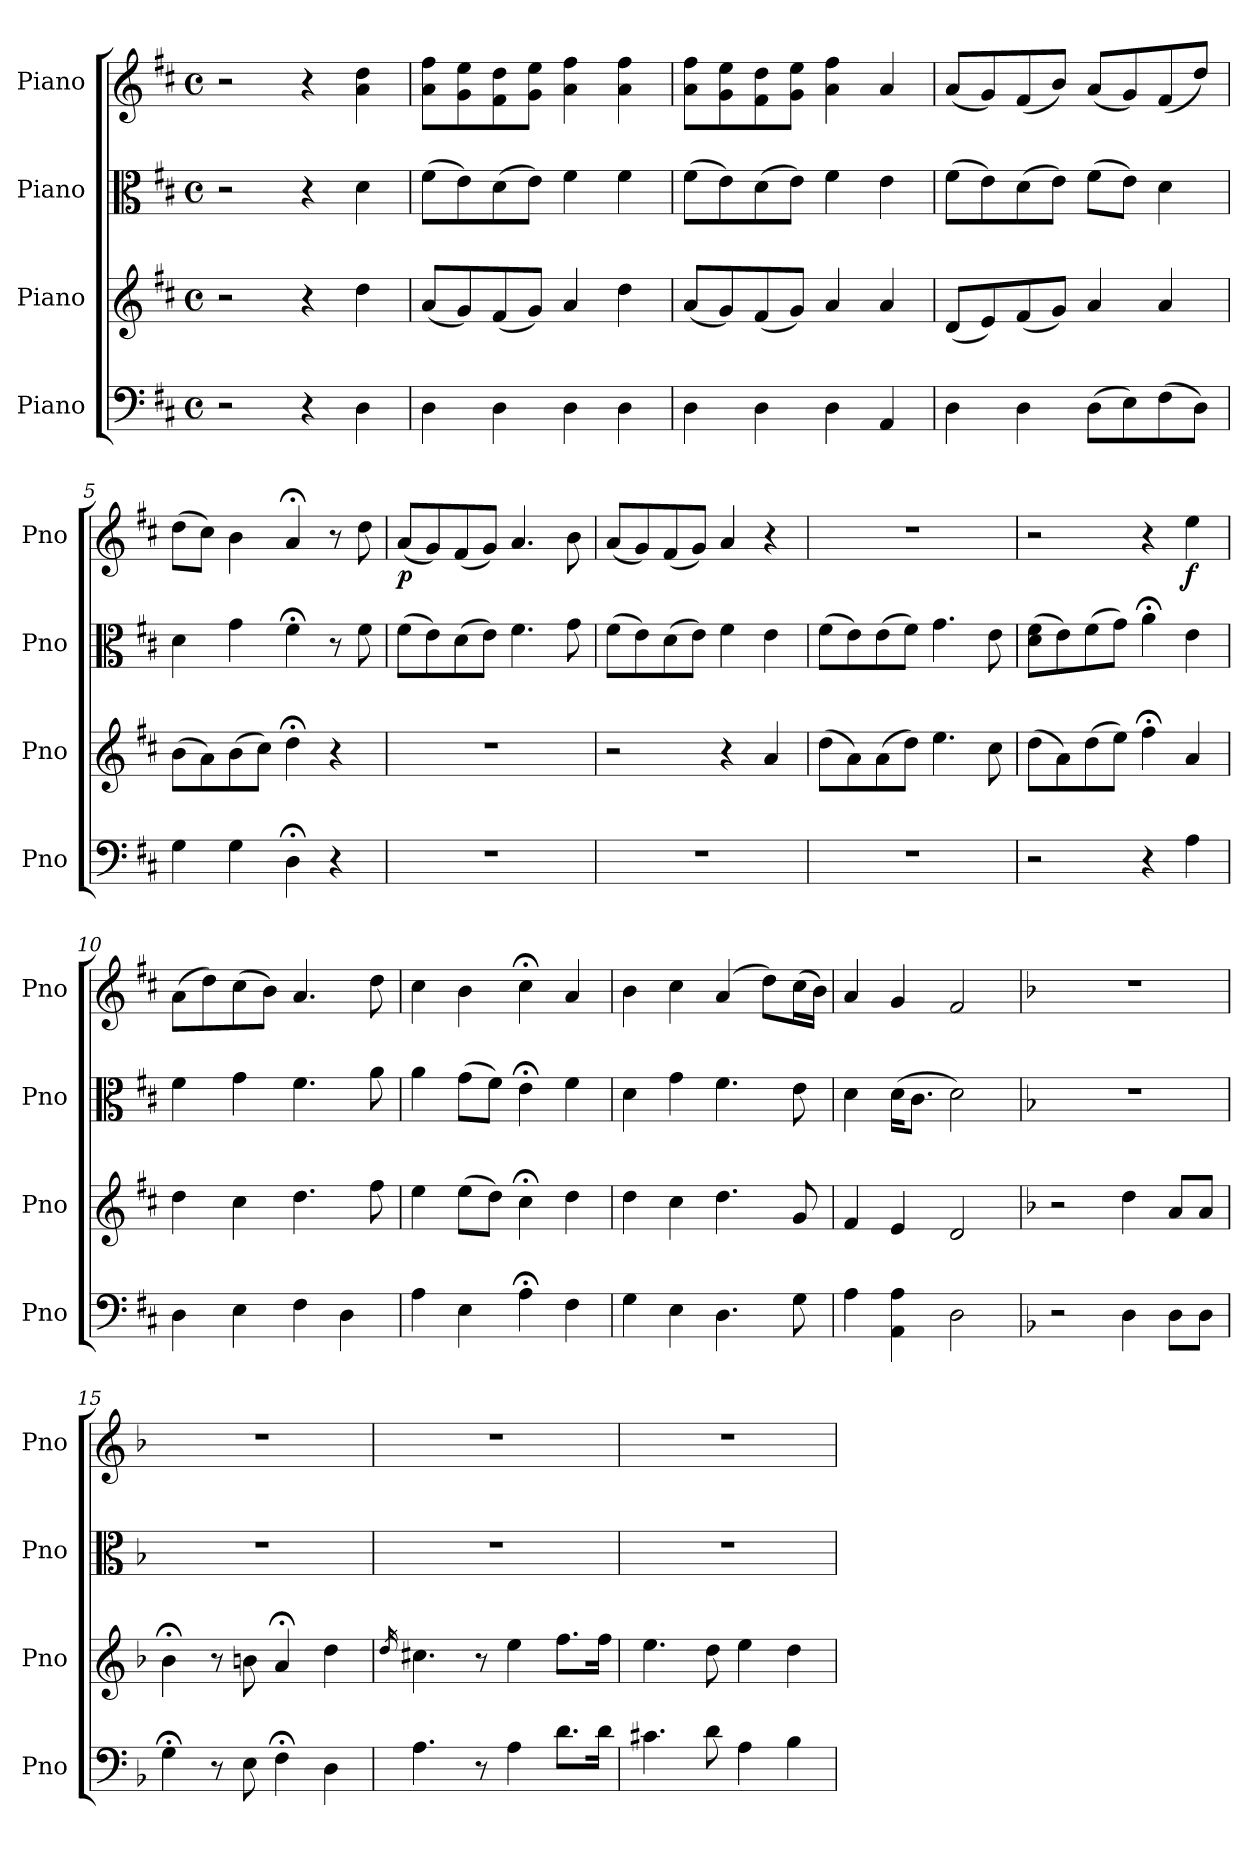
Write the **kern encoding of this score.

**kern	**kern	**kern	**kern	**dynam
*part4	*part3	*part2	*part1	*part1
*staff4	*staff3	*staff2	*staff1	*staff1
*I"Piano	*I"Piano	*I"Piano	*I"Piano	*
*I'Pno	*I'Pno	*I'Pno	*I'Pno	*
*clefF4	*clefG2	*clefC3	*clefG2	*
*k[f#c#]	*k[f#c#]	*k[f#c#]	*k[f#c#]	*
*M4/4	*M4/4	*M4/4	*M4/4	*
*met(c)	*met(c)	*met(c)	*met(c)	*
=1	=1	=1	=1	=1
2r	2r	2r	2r	.
4r	4r	4r	4r	.
4D\	4dd\	4d\	4a\ 4dd\	.
=2	=2	=2	=2	=2
4D\	(<8a/L	(>8f#\L	8a\ 8ff#\L	.
.	8g/)	8e\)	8g\ 8ee\	.
4D\	(<8f#/	(>8d\	8f#\ 8dd\	.
.	8g/J)	8e\J)	8g\ 8ee\J	.
4D\	4a/	4f#\	4a\ 4ff#\	.
4D\	4dd\	4f#\	4a\ 4ff#\	.
=3	=3	=3	=3	=3
4D\	(<8a/L	(>8f#\L	8a\ 8ff#\L	.
.	8g/)	8e\)	8g\ 8ee\	.
4D\	(<8f#/	(>8d\	8f#\ 8dd\	.
.	8g/J)	8e\J)	8g\ 8ee\J	.
4D\	4a/	4f#\	4a\ 4ff#\	.
4AA/	4a/	4e\	4a/	.
=4	=4	=4	=4	=4
4D\	(<8d/L	(>8f#\L	(<8a/L	.
.	8e/)	8e\)	8g/)	.
4D\	(<8f#/	(>8d\	(<8f#/	.
.	8g/J)	8e\J)	8b/J)	.
(>8D\L	4a/	(>8f#\L	(<8a/L	.
8E\)	.	8e\J)	8g/)	.
(>8F#\	4a/	4d\	(<8f#/	.
8D\J)	.	.	8dd/J)	.
=5	=5	=5	=5	=5
4G\	(>8b\L	4d\	(>8dd\L	.
.	8a\)	.	8cc#\J)	.
4G\	(>8b\	4g\	4b\	.
.	8cc#\J)	.	.	.
4D;<\	4dd;<\	4f#;<\	4a;</	.
4r	4r	8r	8r	.
.	.	8f#\	8dd\	.
=6	=6	=6	=6	=6
!	!	!	!	!LO:DY:b
1r	1r	(>8f#\L	(<8a/L	p
.	.	8e\)	8g/)	.
.	.	(>8d\	(<8f#/	.
.	.	8e\J)	8g/J)	.
.	.	4.f#\	4.a/	.
.	.	8g\	8b\	.
=7	=7	=7	=7	=7
1r	2r	(>8f#\L	(<8a/L	.
.	.	8e\)	8g/)	.
.	.	(>8d\	(<8f#/	.
.	.	8e\J)	8g/J)	.
.	4r	4f#\	4a/	.
.	4a/	4e\	4r	.
!!LO:LB:g=z
=8	=8	=8	=8	=8
1r	(>8dd\L	(>8f#\L	1r	.
.	8a\)	8e\)	.	.
.	(>8a\	(>8e\	.	.
.	8dd\J)	8f#\J)	.	.
.	4.ee\	4.g\	.	.
.	8cc#\	8e\	.	.
=9	=9	=9	=9	=9
2r	(>8dd\L	(>8d\ 8f#\L	2r	.
.	8a\)	8e\)	.	.
.	(>8dd\	(>8f#\	.	.
.	8ee\J)	8g\J)	.	.
4r	4ff#;<\	4a;<\	4r	.
!	!	!	!	!LO:DY:b
4A\	4a/	4e\	4ee\	f
=10	=10	=10	=10	=10
4D\	4dd\	4f#\	(>8a\L	.
.	.	.	8dd\)	.
4E\	4cc#\	4g\	(>8cc#\	.
.	.	.	8b\J)	.
4F#\	4.dd\	4.f#\	4.a/	.
4D\	.	.	.	.
.	8ff#\	8a\	8dd\	.
=11	=11	=11	=11	=11
4A\	4ee\	4a\	4cc#\	.
4E\	(>8ee\L	(>8g\L	4b\	.
.	8dd\J)	8f#\J)	.	.
4A;<\	4cc#;<\	4e;<\	4cc#;<\	.
4F#\	4dd\	4f#\	4a/	.
=12	=12	=12	=12	=12
4G\	4dd\	4d\	4b\	.
4E\	4cc#\	4g\	4cc#\	.
4.D\	4.dd\	4.f#\	(>4a/	.
.	.	.	8dd\L)	.
8G\	8g/	8e\	(>16cc#\L	.
.	.	.	16b\JJ)	.
=13	=13	=13	=13	=13
4A\	4f#/	4d\	4a/	.
4AA\ 4A\	4e/	(>16d\KL	4g/	.
.	.	8.c#\J	.	.
2D\	2d/	2d\)	2f#/	.
=14	=14	=14	=14	=14
*k[b-]	*k[b-]	*k[b-]	*k[b-]	*
!	!	!	!LO:TX:a:t=Tenor. Gravemente	!
*	*	*	*^	*
2r	2r	1r	1r	2ryy	.
*	*	*	*MM60	*	*
4D\	4dd\	.	.	2ryy	.
8D\L	8a/L	.	.	.	.
8D\J	8a/J	.	.	.	.
*	*	*	*v	*v	*
=15	=15	=15	=15	=15
4G;<\	4b-;<\	1r	1r	.
8r	8r	.	.	.
8E\	8bn\	.	.	.
4F;<\	4a;</	.	.	.
4D\	4dd\	.	.	.
!!LO:LB:g=z
=16	=16	=16	=16	=16
.	16qdd/	.	.	.
4.A\	4.cc#X\	1r	1r	.
8r	8r	.	.	.
4A\	4ee\	.	.	.
8.d\L	8.ff\L	.	.	.
16d\Jk	16ff\Jk	.	.	.
=17	=17	=17	=17	=17
4.c#X\	4.ee\	1r	1r	.
8d\	8dd\	.	.	.
4A\	4ee\	.	.	.
4B-\	4dd\	.	.	.
=	=	=	=	=
*-	*-	*-	*-	*-
